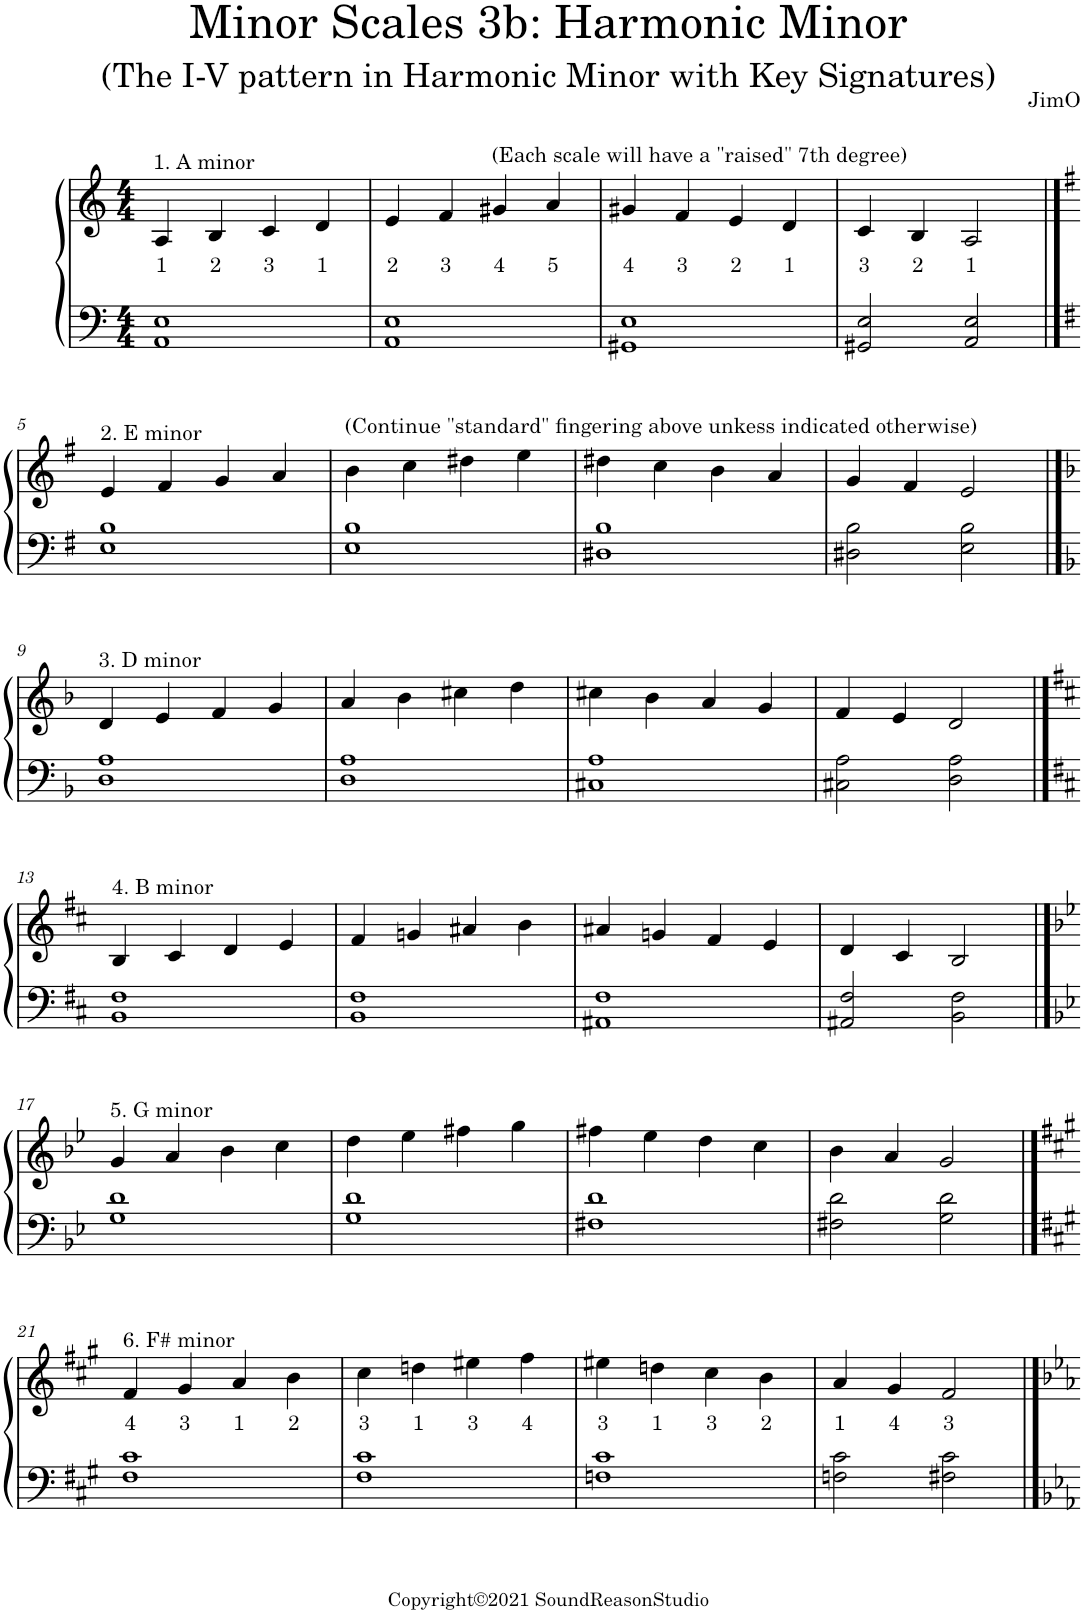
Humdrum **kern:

**kern	**kern	**text
*part1	*part1	*part1
*staff2	*staff1	*staff1
*I"Piano	*	*
*I'Pno.	*	*
*clefF4	*clefG2	*
*k[]	*k[]	*
*M4/4	*M4/4	*
=1	=1	=1
!	!LO:TX:a:t=1. A minor	!
!	!	!LO:LY:b
1AA 1E	4A/	1
!	!	!LO:LY:b
.	4B/	2
!	!	!LO:LY:b
.	4c/	3
!	!	!LO:LY:b
.	4d/	1
=2	=2	=2
!	!	!LO:LY:b
1AA 1E	4e/	2
!	!	!LO:LY:b
.	4f/	3
!	!LO:TX:a:t=(Each scale will have a "raised" 7th degree)	!
!	!	!LO:LY:b
.	4g#X/	4
!	!	!LO:LY:b
.	4a/	5
=3	=3	=3
!	!	!LO:LY:b
1GG#X 1E	4g#X/	4
!	!	!LO:LY:b
.	4f/	3
!	!	!LO:LY:b
.	4e/	2
!	!	!LO:LY:b
.	4d/	1
=4	=4	=4
!	!	!LO:LY:b
2GG#X/ 2E/	4c/	3
!	!	!LO:LY:b
.	4B/	2
!	!	!LO:LY:b
2AA/ 2E/	2A/	1
!!LO:LB:g=z
==5	==5	==5
*k[f#]	*k[f#]	*
!	!LO:TX:a:t=2. E minor	!
1E 1B	4e/	.
.	4f#/	.
.	4g/	.
.	4a/	.
=6	=6	=6
!	!LO:TX:a:t=(Continue "standard" fingering above unkess indicated otherwise)	!
1E 1B	4b\	.
.	4cc\	.
.	4dd#X\	.
.	4ee\	.
=7	=7	=7
1D#X 1B	4dd#X\	.
.	4cc\	.
.	4b\	.
.	4a/	.
=8	=8	=8
2D#X\ 2B\	4g/	.
.	4f#/	.
2E\ 2B\	2e/	.
!!LO:LB:g=z
==9	==9	==9
*k[b-]	*k[b-]	*
!	!LO:TX:a:t=3. D minor	!
1D 1A	4d/	.
.	4e/	.
.	4f/	.
.	4g/	.
=10	=10	=10
1D 1A	4a/	.
.	4b-\	.
.	4cc#X\	.
.	4dd\	.
=11	=11	=11
1C#X 1A	4cc#X\	.
.	4b-\	.
.	4a/	.
.	4g/	.
=12	=12	=12
2C#X\ 2A\	4f/	.
.	4e/	.
2D\ 2A\	2d/	.
!!LO:LB:g=z
==13	==13	==13
*k[f#c#]	*k[f#c#]	*
!	!LO:TX:a:t=4. B minor	!
1BB 1F#	4B/	.
.	4c#/	.
.	4d/	.
.	4e/	.
=14	=14	=14
1BB 1F#	4f#/	.
.	4gn/	.
.	4a#X/	.
.	4b\	.
=15	=15	=15
1AA#X 1F#	4a#X/	.
.	4gn/	.
.	4f#/	.
.	4e/	.
=16	=16	=16
2AA#X/ 2F#/	4d/	.
.	4c#/	.
2BB\ 2F#\	2B/	.
!!LO:LB:g=z
==17	==17	==17
*k[b-e-]	*k[b-e-]	*
!	!LO:TX:a:t=5. G minor	!
1G 1d	4g/	.
.	4a/	.
.	4b-\	.
.	4cc\	.
=18	=18	=18
1G 1d	4dd\	.
.	4ee-\	.
.	4ff#X\	.
.	4gg\	.
=19	=19	=19
1F#X 1d	4ff#X\	.
.	4ee-\	.
.	4dd\	.
.	4cc\	.
=20	=20	=20
2F#X\ 2d\	4b-\	.
.	4a/	.
2G\ 2d\	2g/	.
!!LO:LB:g=z
==21	==21	==21
*k[f#c#g#]	*k[f#c#g#]	*
!	!LO:TX:a:t=6. F# minor	!
!	!	!LO:LY:b
1F# 1c#	4f#/	4
!	!	!LO:LY:b
.	4g#/	3
!	!	!LO:LY:b
.	4a/	1
!	!	!LO:LY:b
.	4b\	2
=22	=22	=22
!	!	!LO:LY:b
1F# 1c#	4cc#\	3
!	!	!LO:LY:b
.	4ddn\	1
!	!	!LO:LY:b
.	4ee#X\	3
!	!	!LO:LY:b
.	4ff#\	4
=23	=23	=23
!	!	!LO:LY:b
1Fn 1c#	4ee#X\	3
!	!	!LO:LY:b
.	4ddn\	1
!	!	!LO:LY:b
.	4cc#\	3
!	!	!LO:LY:b
.	4b\	2
=24	=24	=24
!	!	!LO:LY:b
2Fn\ 2c#\	4a/	1
!	!	!LO:LY:b
.	4g#/	4
!	!	!LO:LY:b
2F#X\ 2c#\	2f#/	3
==	==	==
*-	*-	*-
